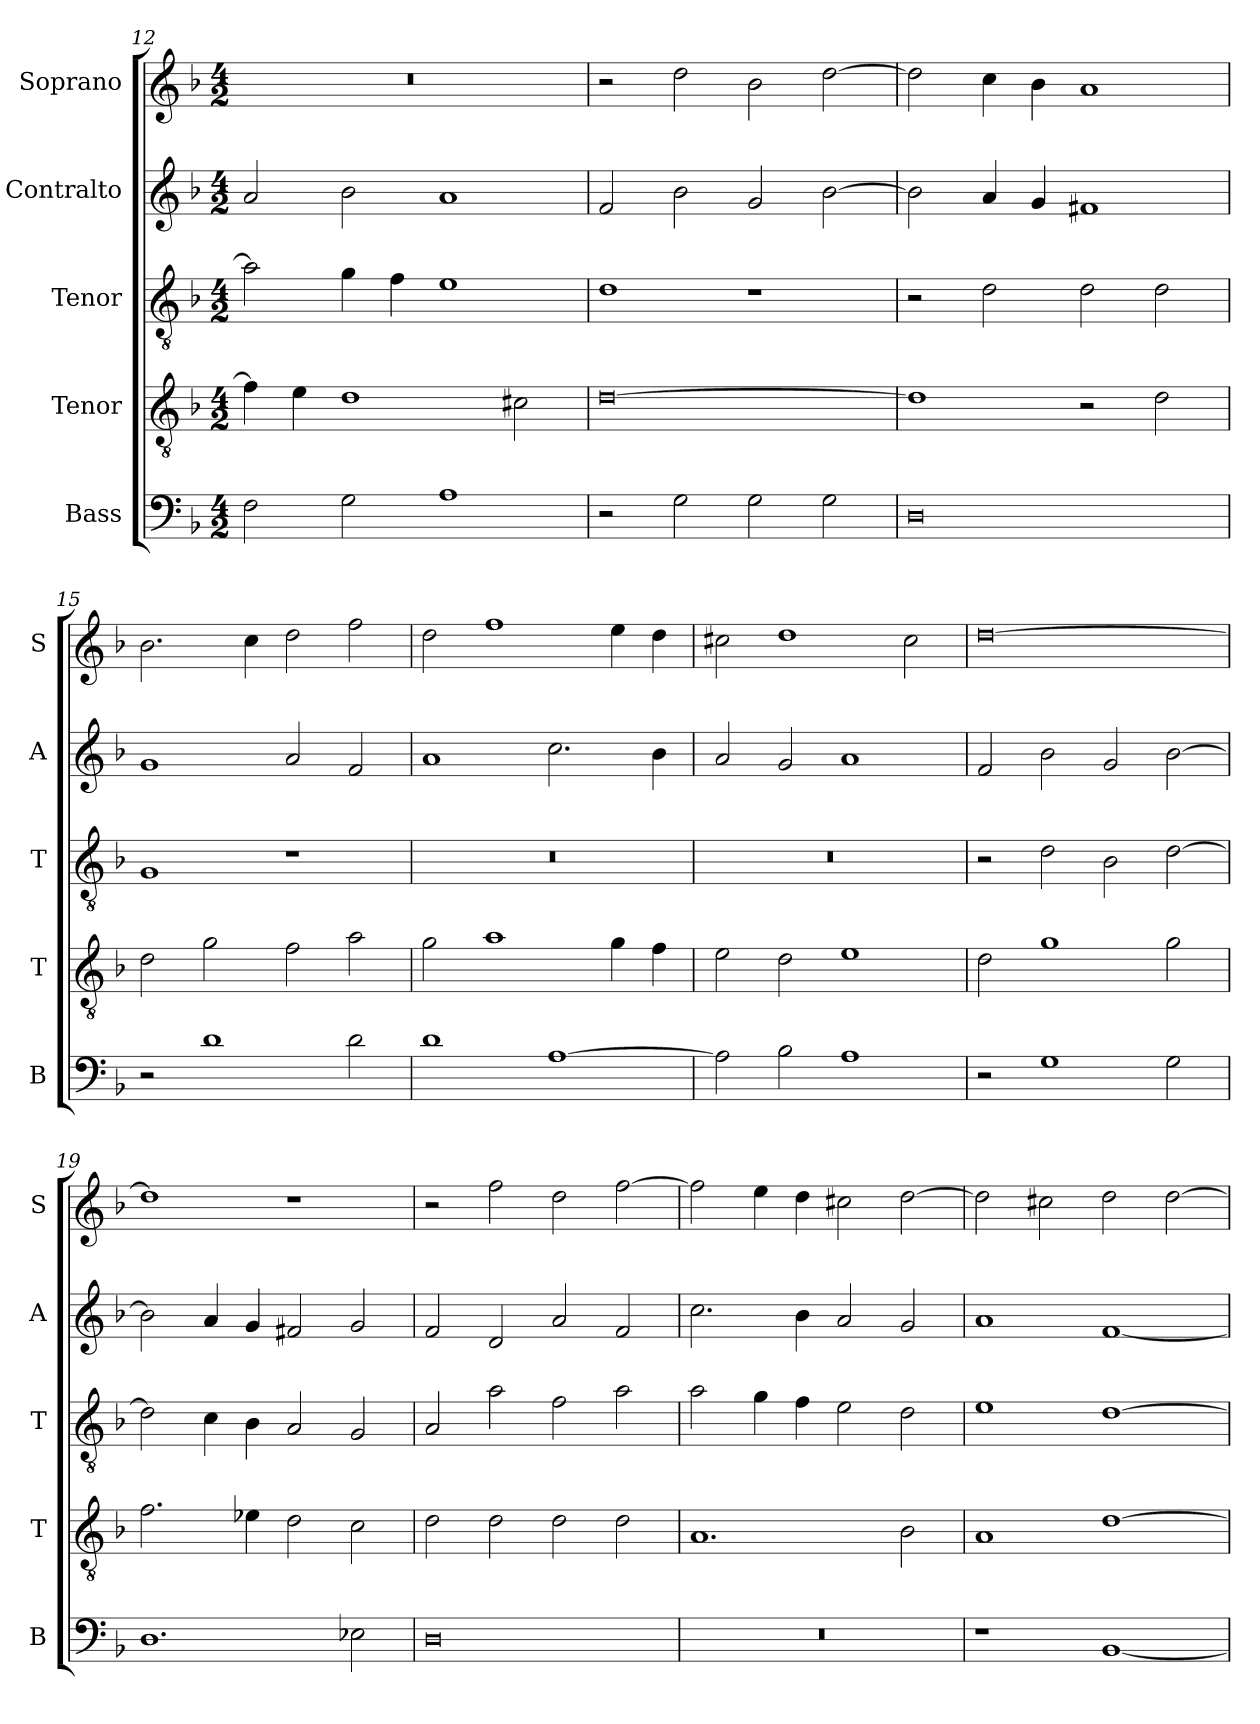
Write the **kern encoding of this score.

**kern	**kern	**kern	**kern	**kern
*part5	*part4	*part3	*part2	*part1
*staff5	*staff4	*staff3	*staff2	*staff1
*I"Bass	*I"Tenor	*I"Tenor	*I"Contralto	*I"Soprano
*I'B	*I'T	*I'T	*I'A	*I'S
*clefF4	*clefGv2	*clefGv2	*clefG2	*clefG2
*k[b-]	*k[b-]	*k[b-]	*k[b-]	*k[b-]
*D:aeo	*D:aeo	*D:aeo	*D:aeo	*D:aeo
*M4/2	*M4/2	*M4/2	*M4/2	*M4/2
=12	=12	=12	=12	=12
2F	4f]	2a]	2a	0r
.	4e	.	.	.
2G	1d	4g	2b-	.
.	.	4f	.	.
1A	.	1e	1a	.
.	2c#X	.	.	.
=13	=13	=13	=13	=13
2r	[0d	1d	2f	2r
2G	.	.	2b-	2dd
2G	.	1r	2g	2b-
2G	.	.	[2b-	[2dd
=14	=14	=14	=14	=14
0D	1d]	2r	2b-]	2dd]
.	.	2d	4a	4cc
.	.	.	4g	4b-
.	2r	2d	1f#X	1a
.	2d	2d	.	.
=15	=15	=15	=15	=15
2r	2d	1G	1g	2.b-
1d	2g	.	.	.
.	.	.	.	4cc
.	2f	1r	2a	2dd
2d	2a	.	2f	2ff
=16	=16	=16	=16	=16
1d	2g	0r	1a	2dd
.	1a	.	.	1ff
[1A	.	.	2.cc	.
.	4g	.	.	4ee
.	4f	.	4b-	4dd
=17	=17	=17	=17	=17
2A]	2e	0r	2a	2cc#X
2B-	2d	.	2g	1dd
1A	1e	.	1a	.
.	.	.	.	2cc#
=18	=18	=18	=18	=18
2r	2d	2r	2f	[0dd
1G	1g	2d	2b-	.
.	.	2B-	2g	.
2G	2g	[2d	[2b-	.
=19	=19	=19	=19	=19
1.D	2.f	2d]	2b-]	1dd]
.	.	4c	4a	.
.	4e-X	4B-	4g	.
.	2d	2A	2f#X	1r
2E-X	2c	2G	2g	.
=20	=20	=20	=20	=20
0D	2d	2A	2f	2r
.	2d	2a	2d	2ff
.	2d	2f	2a	2dd
.	2d	2a	2f	[2ff
=21	=21	=21	=21	=21
0r	1.A	2a	2.cc	2ff]
.	.	4g	.	4ee
.	.	4f	4b-	4dd
.	.	2e	2a	2cc#X
.	2B-	2d	2g	[2dd
=22	=22	=22	=22	=22
1r	1A	1e	1a	2dd]
.	.	.	.	2cc#X
[1BB-	[1d	[1d	[1f	2dd
.	.	.	.	[2dd
=	=	=	=	=
*-	*-	*-	*-	*-
